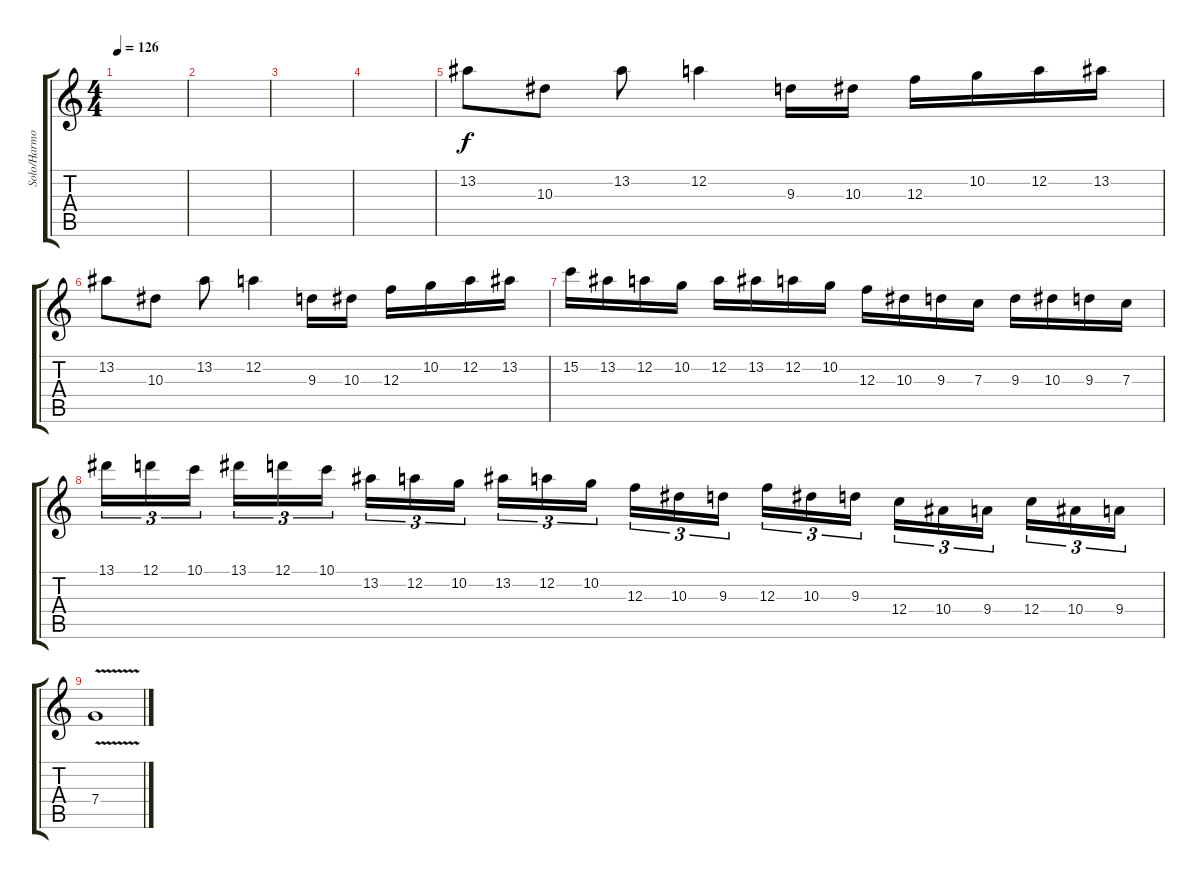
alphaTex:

\track ("Solo/Harmonies OPM" "Solo/Harmo") {instrument distortionguitar}
\staff {score tabs}
\tuning (D4 A3 F3 C3 G2 D2) {hide}
\ts (4 4)
\tempo 126
\clef g2
\ks c
|
|
|
|
13.2.8 10.3.8 13.2.8 12.2.4 9.3.16 10.3.16 12.3.16 10.2.16 12.2.16 13.2.16 |
13.2.8 10.3.8 13.2.8 12.2.4 9.3.16 10.3.16 12.3.16 10.2.16 12.2.16 13.2.16 |
15.2.16 13.2.16 12.2.16 10.2.16 12.2.16 13.2.16 12.2.16 10.2.16 12.3.16 10.3.16 9.3.16 7.3.16 9.3.16 10.3.16 9.3.16 7.3.16 |
13.1.16{tu (3 2)} 12.1.16{tu (3 2)} 10.1.16{tu (3 2) beam splitsecondary} 13.1.16{tu (3 2)} 12.1.16{tu (3 2)} 10.1.16{tu (3 2)} 13.2.16{tu (3 2)} 12.2.16{tu (3 2)} 10.2.16{tu (3 2) beam splitsecondary} 13.2.16{tu (3 2)} 12.2.16{tu (3 2)} 10.2.16{tu (3 2)} 12.3.16{tu (3 2)} 10.3.16{tu (3 2)} 9.3.16{tu (3 2) beam splitsecondary} 12.3.16{tu (3 2)} 10.3.16{tu (3 2)} 9.3.16{tu (3 2)} 12.4.16{tu (3 2)} 10.4.16{tu (3 2)} 9.4.16{tu (3 2) beam splitsecondary} 12.4.16{tu (3 2)} 10.4.16{tu (3 2)} 9.4.16{tu (3 2)} |
7.4{v}.1
